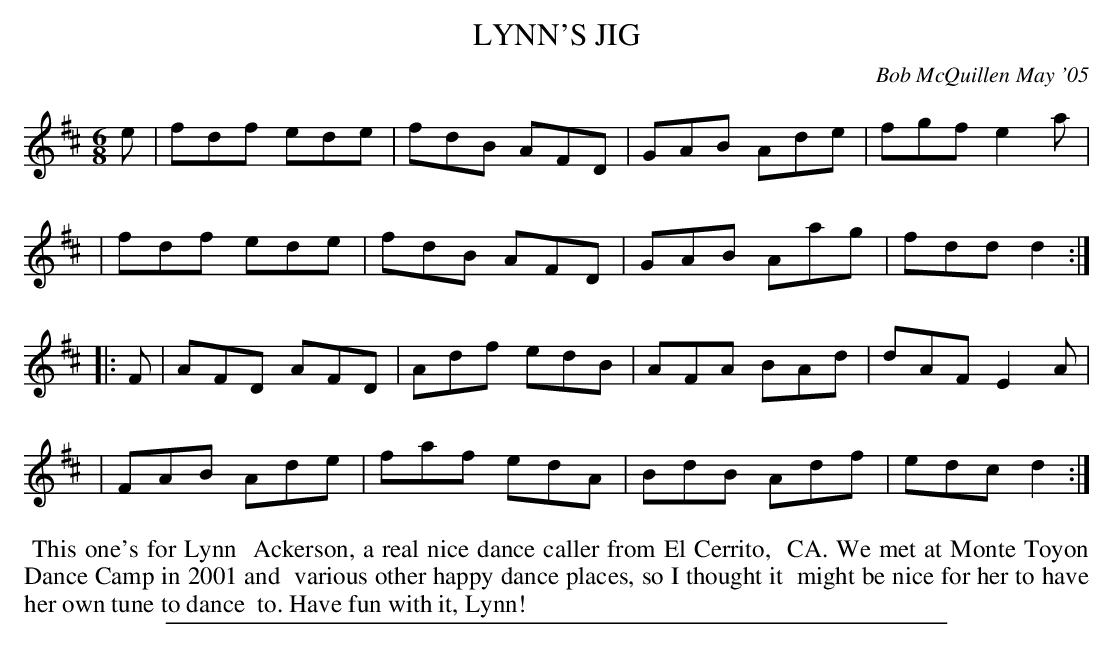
X:1
T: LYNN'S JIG
C: Bob McQuillen May '05
M: 6/8
L: 1/8
K: D
e \
| fdf ede | fdB AFD | GAB Ade | fgf e2a |
| fdf ede | fdB AFD | GAB Aag | fdd d2 :|
|: F \
| AFD AFD | Adf edB | AFA BAd | dAF E2A |
| FAB Ade | faf edA | BdB Adf | edc d2 :|
